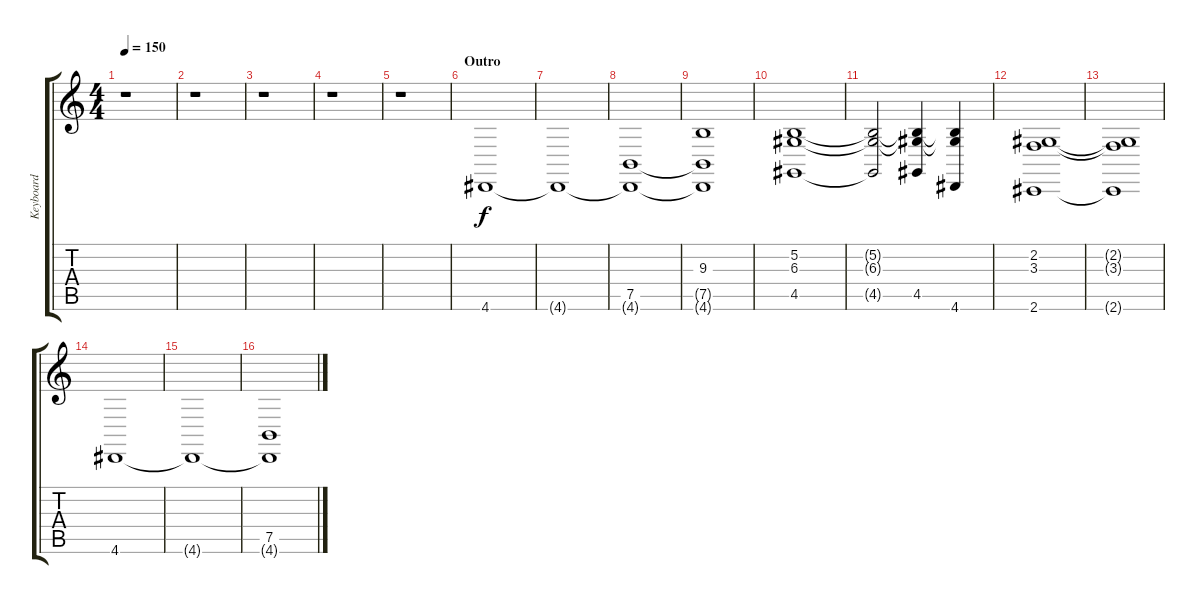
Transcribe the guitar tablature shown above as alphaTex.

\track ("Keyboard" "Keyboard") {instrument stringensemble2}
\staff {score tabs}
\tuning (B3 Gb3 D3 A2 E2 B1) {hide}
\ts (4 4)
\tempo 150
\clef g2
\ks c
r.1{dy f} |
r.1 |
r.1 |
r.1 |
r.1 |
\section ("" "Outro")
4.6.1 |
4.6{t}.1 |
(7.5 4.6{t}).1 |
(9.3 7.5{t} 4.6{t}).1 |
(5.2 6.3 4.5).1 |
(5.2{t} 6.3{t} 4.5{t}).2 (5.2{t} 6.3{t} 4.5).4 (5.2{t} 6.3{t} 4.6).4 |
(2.2 3.3 2.6).1 |
(2.2{t} 3.3{t} 2.6{t}).1 |
4.6.1 |
4.6{t}.1 |
(7.5 4.6{t}).1
